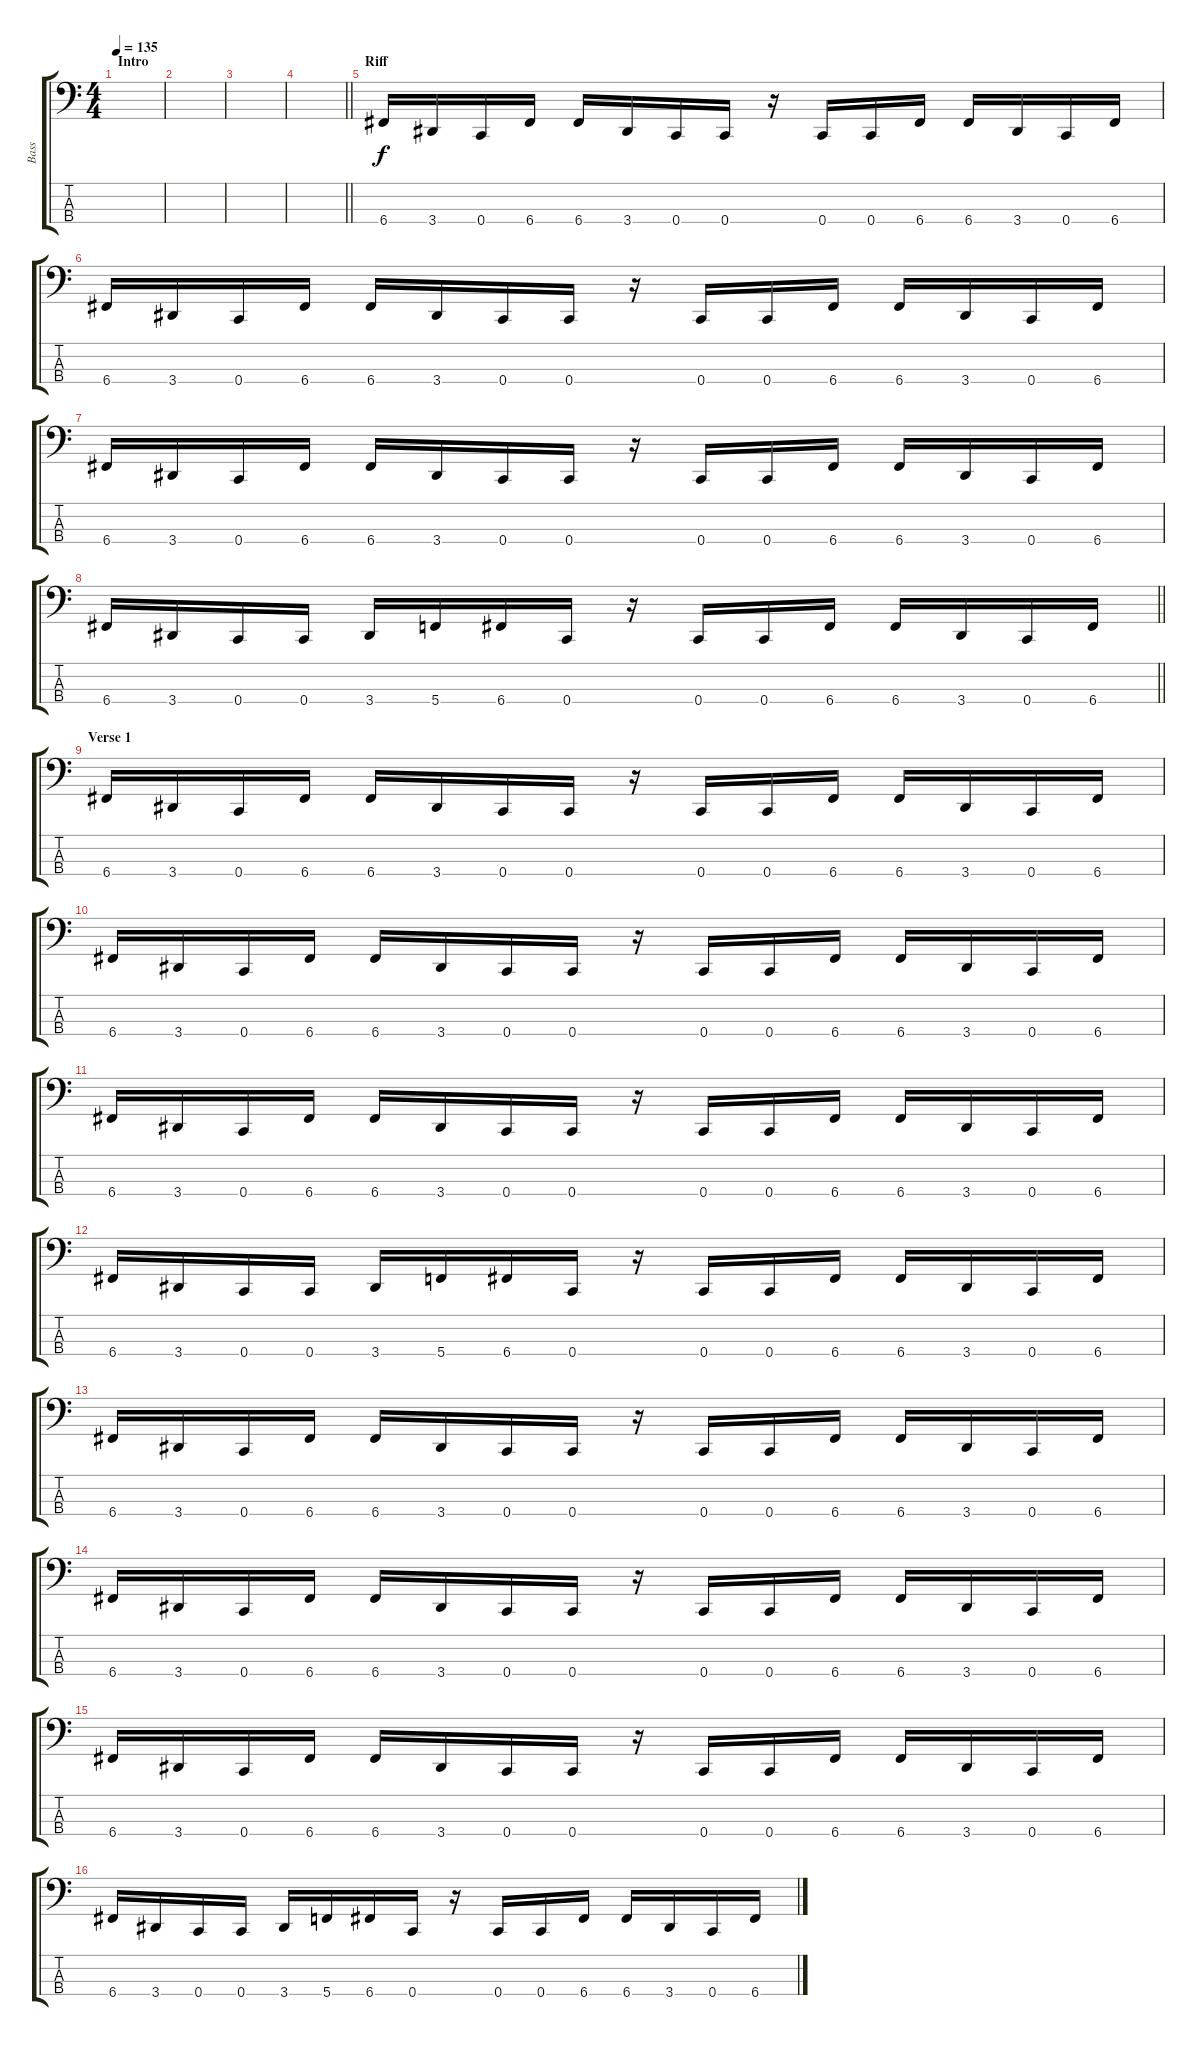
\track ("Bass" "Bass") {instrument electricbasspick}
\staff {score tabs}
\tuning (F2 C2 G1 C1) {hide}
\ts (4 4)
\section ("" "Intro")
\tempo 135
\clef f4
\ks c
|
|
|
\barLineRight lightlight
|
\section ("" "Riff")
6.4.16 3.4.16 0.4.16 6.4.16 6.4.16 3.4.16 0.4.16 0.4.16 r.16 0.4.16 0.4.16 6.4.16 6.4.16 3.4.16 0.4.16 6.4.16 |
6.4.16 3.4.16 0.4.16 6.4.16 6.4.16 3.4.16 0.4.16 0.4.16 r.16 0.4.16 0.4.16 6.4.16 6.4.16 3.4.16 0.4.16 6.4.16 |
6.4.16 3.4.16 0.4.16 6.4.16 6.4.16 3.4.16 0.4.16 0.4.16 r.16 0.4.16 0.4.16 6.4.16 6.4.16 3.4.16 0.4.16 6.4.16 |
\barLineRight lightlight
6.4.16 3.4.16 0.4.16 0.4.16 3.4.16 5.4.16 6.4.16 0.4.16 r.16 0.4.16 0.4.16 6.4.16 6.4.16 3.4.16 0.4.16 6.4.16 |
\section ("" "Verse 1")
6.4.16 3.4.16 0.4.16 6.4.16 6.4.16 3.4.16 0.4.16 0.4.16 r.16 0.4.16 0.4.16 6.4.16 6.4.16 3.4.16 0.4.16 6.4.16 |
6.4.16 3.4.16 0.4.16 6.4.16 6.4.16 3.4.16 0.4.16 0.4.16 r.16 0.4.16 0.4.16 6.4.16 6.4.16 3.4.16 0.4.16 6.4.16 |
6.4.16 3.4.16 0.4.16 6.4.16 6.4.16 3.4.16 0.4.16 0.4.16 r.16 0.4.16 0.4.16 6.4.16 6.4.16 3.4.16 0.4.16 6.4.16 |
6.4.16 3.4.16 0.4.16 0.4.16 3.4.16 5.4.16 6.4.16 0.4.16 r.16 0.4.16 0.4.16 6.4.16 6.4.16 3.4.16 0.4.16 6.4.16 |
6.4.16 3.4.16 0.4.16 6.4.16 6.4.16 3.4.16 0.4.16 0.4.16 r.16 0.4.16 0.4.16 6.4.16 6.4.16 3.4.16 0.4.16 6.4.16 |
6.4.16 3.4.16 0.4.16 6.4.16 6.4.16 3.4.16 0.4.16 0.4.16 r.16 0.4.16 0.4.16 6.4.16 6.4.16 3.4.16 0.4.16 6.4.16 |
6.4.16 3.4.16 0.4.16 6.4.16 6.4.16 3.4.16 0.4.16 0.4.16 r.16 0.4.16 0.4.16 6.4.16 6.4.16 3.4.16 0.4.16 6.4.16 |
6.4.16 3.4.16 0.4.16 0.4.16 3.4.16 5.4.16 6.4.16 0.4.16 r.16 0.4.16 0.4.16 6.4.16 6.4.16 3.4.16 0.4.16 6.4.16
